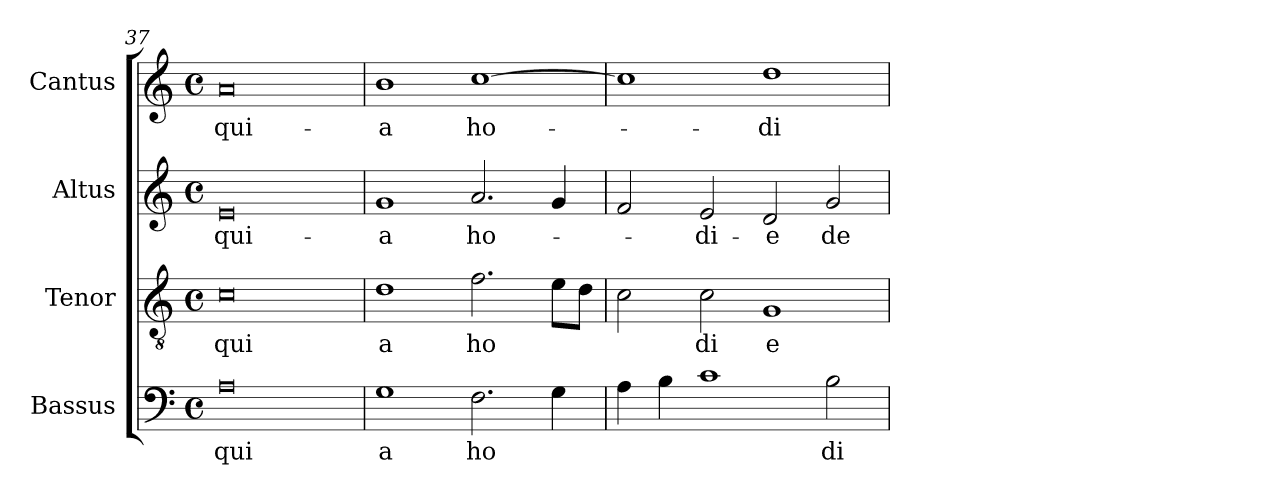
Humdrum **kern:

**kern	**text	**kern	**text	**kern	**text	**kern	**text
*part4	*part4	*part3	*part3	*part2	*part2	*part1	*part1
*staff4	*staff4	*staff3	*staff3	*staff2	*staff2	*staff1	*staff1
*I"Bassus	*	*I"Tenor	*	*I"Altus	*	*I"Cantus	*
*clefF4	*	*clefGv2	*	*clefG2	*	*clefG2	*
*	*	*k[]	*	*	*	*k[]	*
*	*	*C:	*	*	*	*C:	*
*M4/4	*	*M4/4	*	*M4/4	*	*M4/4	*
*met(c)	*	*met(c)	*	*met(c)	*	*met(c)	*
=37	=37	=37	=37	=37	=37	=37	=37
!	!LO:LY:b:cj	!	!LO:LY:b:cj	!	!LO:LY:b:cj	!	!LO:LY:b:cj
0A	qui	0c	qui	0e	qui-	0a	qui-
=38	=38	=38	=38	=38	=38	=38	=38
!	!LO:LY:b:cj	!	!LO:LY:b:cj	!	!LO:LY:b:cj	!	!LO:LY:b:cj
1G	a	1d	a	1g	-a	1b	-a
!	!LO:LY:b:cj	!	!LO:LY:b:cj	!	!LO:LY:b:cj	!	!LO:LY:b:cj
2.F\	ho	2.f\	ho	2.a/	ho-	[>1cc	ho-
4G\	.	8e\L	.	4g/	.	.	.
.	.	8d\J	.	.	.	.	.
=39	=39	=39	=39	=39	=39	=39	=39
4A\	.	2c\	.	2f/	.	1cc]	.
4B\	.	.	.	.	.	.	.
!	!	!	!LO:LY:b:cj	!	!LO:LY:b:cj	!	!
1c	.	2c\	di	2e/	-di-	.	.
!	!	!	!LO:LY:b:cj	!	!LO:LY:b:cj	!	!LO:LY:b:cj
.	.	1G	e	2d/	-e	1dd	-di-
!	!LO:LY:b:cj	!	!	!	!LO:LY:b:cj	!	!
2B\	di	.	.	2g/	de-	.	.
=	=	=	=	=	=	=	=
*-	*-	*-	*-	*-	*-	*-	*-
